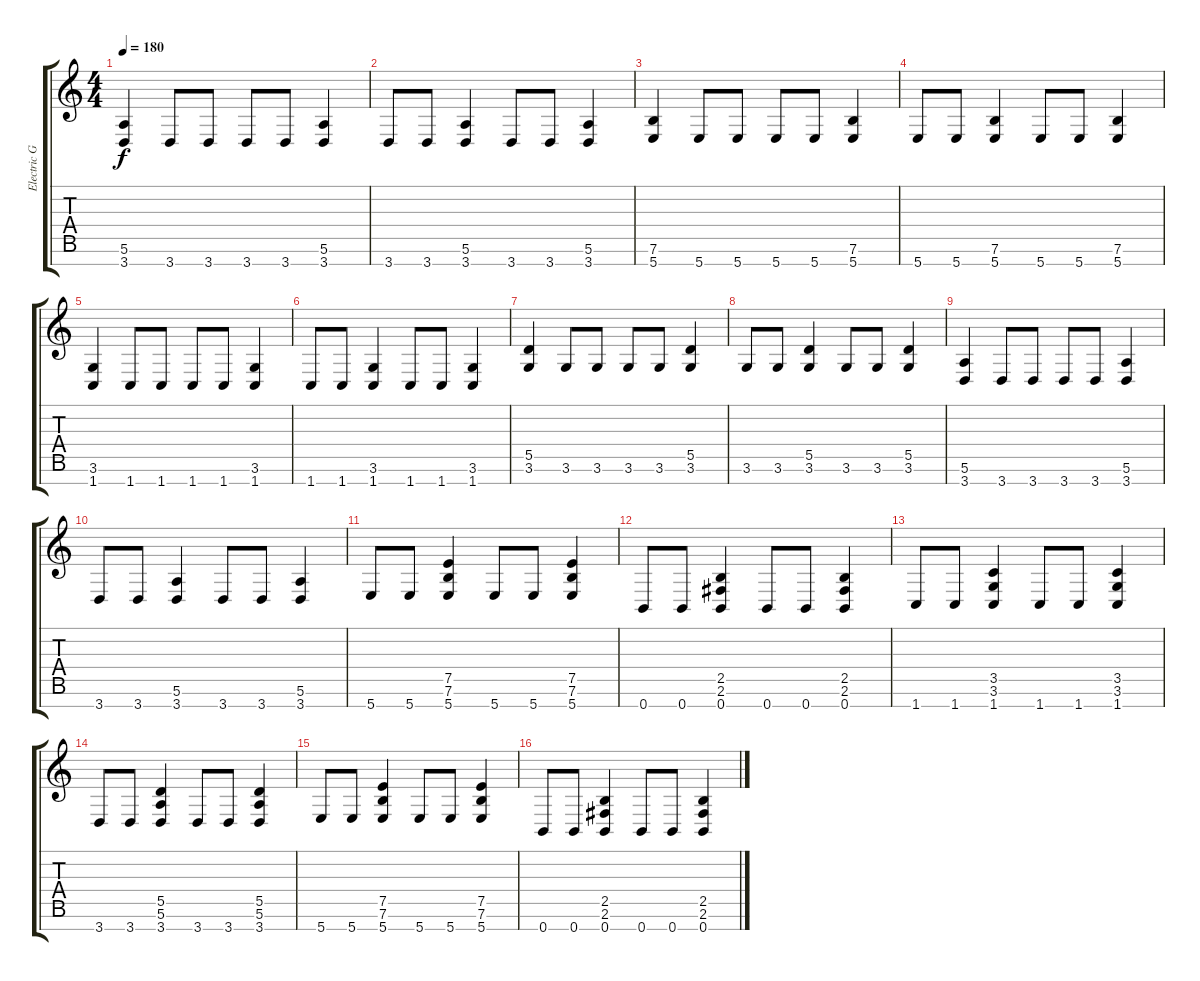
\track ("Electric Guitar" "Electric G") {instrument distortionguitar}
\staff {score tabs}
\tuning (E4 B3 G3 D3 A2 E2 B1) {hide}
\ts (4 4)
\tempo 180
\clef g2
\ks c
(5.6 3.7).4{dy f} 3.7.8 3.7.8 3.7.8 3.7.8 (5.6 3.7).4 |
3.7.8 3.7.8 (5.6 3.7).4 3.7.8 3.7.8 (5.6 3.7).4 |
(7.6 5.7).4 5.7.8 5.7.8 5.7.8 5.7.8 (7.6 5.7).4 |
5.7.8 5.7.8 (7.6 5.7).4 5.7.8 5.7.8 (7.6 5.7).4 |
(3.6 1.7).4 1.7.8 1.7.8 1.7.8 1.7.8 (3.6 1.7).4 |
1.7.8 1.7.8 (3.6 1.7).4 1.7.8 1.7.8 (3.6 1.7).4 |
(5.5 3.6).4 3.6.8 3.6.8 3.6.8 3.6.8 (5.5 3.6).4 |
3.6.8 3.6.8 (5.5 3.6).4 3.6.8 3.6.8 (5.5 3.6).4 |
(5.6 3.7).4 3.7.8 3.7.8 3.7.8 3.7.8 (5.6 3.7).4 |
3.7.8 3.7.8 (5.6 3.7).4 3.7.8 3.7.8 (5.6 3.7).4 |
5.7.8 5.7.8 (7.5 7.6 5.7).4 5.7.8 5.7.8 (7.5 7.6 5.7).4 |
0.7.8 0.7.8 (2.5 2.6 0.7).4 0.7.8 0.7.8 (2.5 2.6 0.7).4 |
1.7.8 1.7.8 (3.5 3.6 1.7).4 1.7.8 1.7.8 (3.5 3.6 1.7).4 |
3.7.8 3.7.8 (5.5 5.6 3.7).4 3.7.8 3.7.8 (5.5 5.6 3.7).4 |
5.7.8 5.7.8 (7.5 7.6 5.7).4 5.7.8 5.7.8 (7.5 7.6 5.7).4 |
0.7.8 0.7.8 (2.5 2.6 0.7).4 0.7.8 0.7.8 (2.5 2.6 0.7).4
